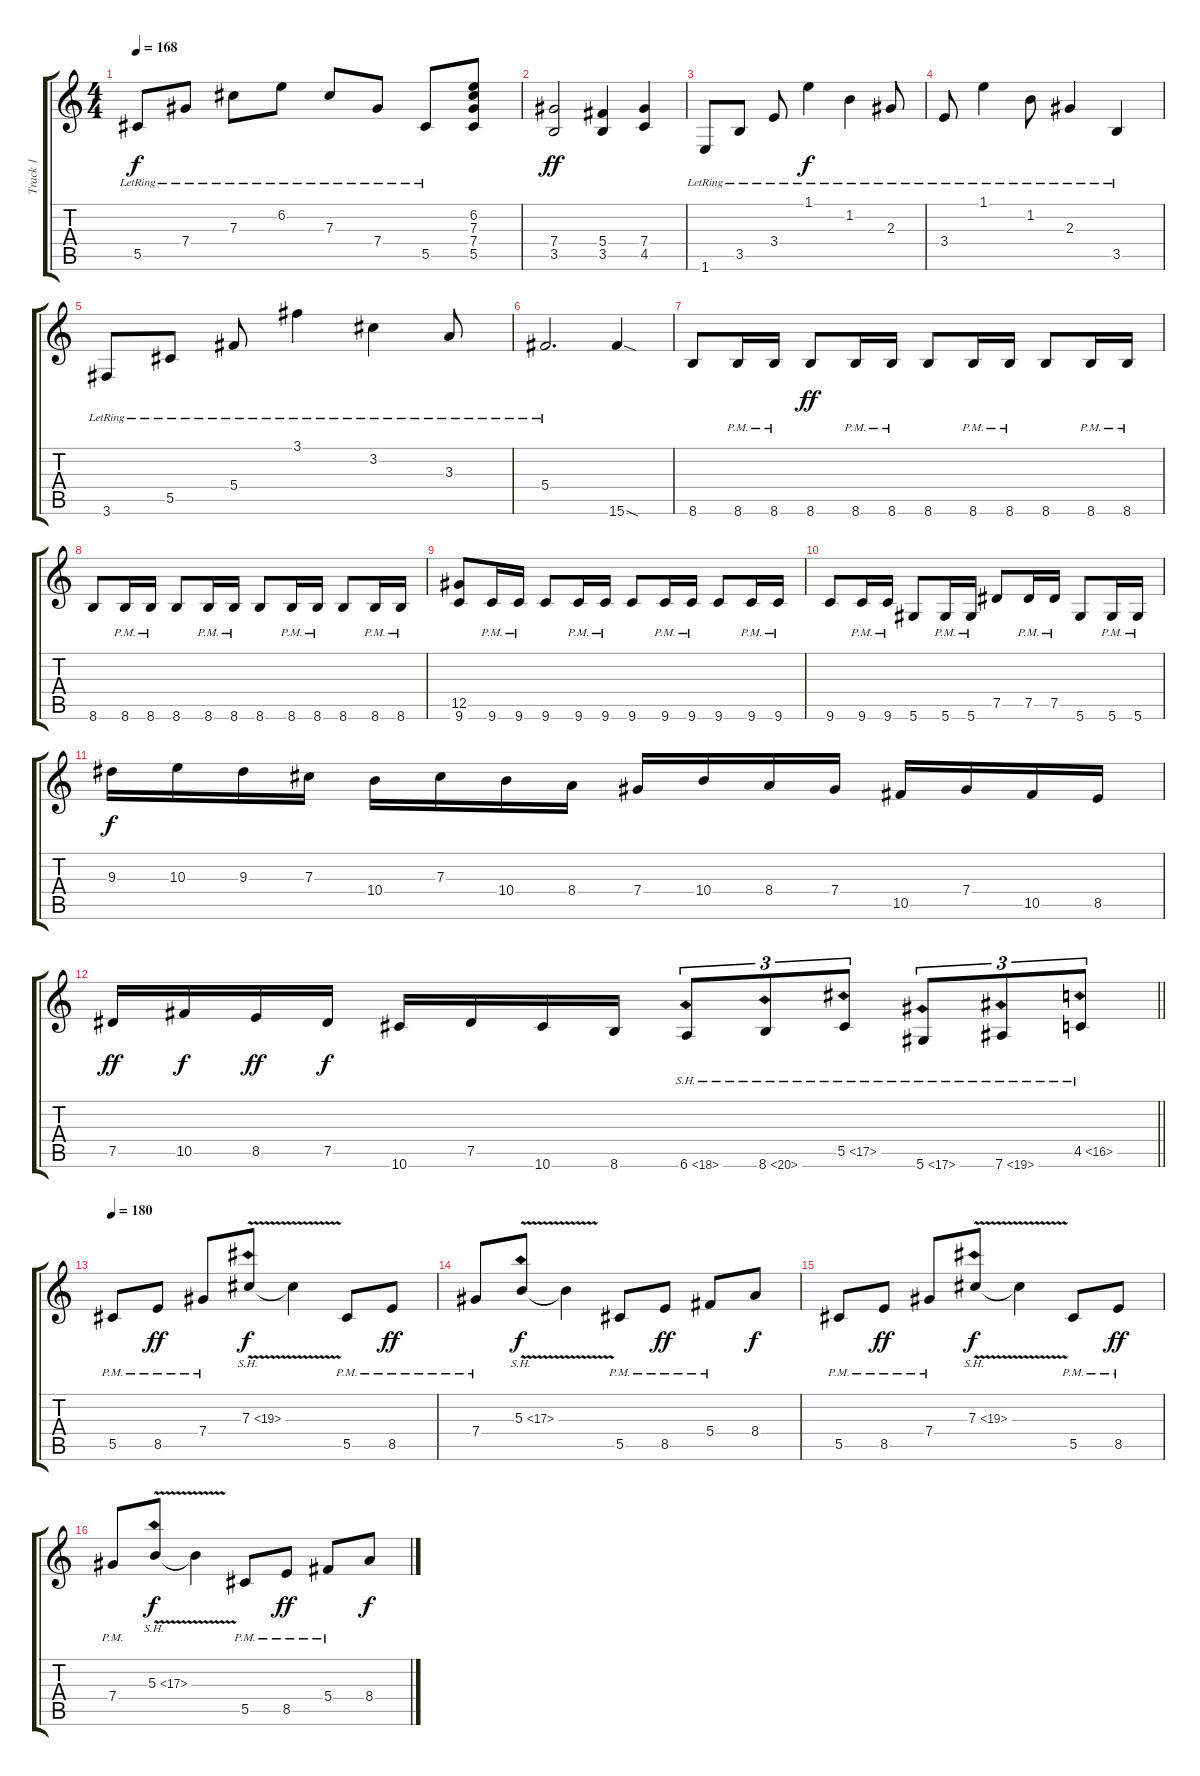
\track ("Track 1" "Track 1") {instrument overdrivenguitar}
\staff {score tabs}
\tuning (Eb4 Bb3 Gb3 Db3 Ab2 Eb2) {hide}
\ts (4 4)
\tempo 168
\clef g2
\ks c
5.5{lr}.8{dy f} 7.4{lr}.8 7.3{lr}.8 6.2{lr}.8 7.3{lr}.8 7.4{lr}.8 5.5{lr}.8 (6.2 7.3 7.4 5.5).8 |
(7.4 3.5).2{dy ff} (5.4 3.5).4 (7.4 4.5).4 |
1.6{lr}.8 3.5{lr}.8 3.4{lr}.8 1.1{lr}.4{dy f} 1.2{lr}.4 2.3{lr}.8 |
3.4{lr}.8 1.1{lr}.4 1.2{lr}.8 2.3{lr}.4 3.5{lr}.4 |
3.6{lr}.8 5.5{lr}.8 5.4{lr}.8 3.1{lr}.4 3.2{lr}.4 3.3{lr}.8 |
5.4{lr}.2{d} 15.6{sod}.4 |
8.6.8 8.6{pm}.16 8.6{pm}.16 8.6.8{dy ff} 8.6{pm}.16 8.6{pm}.16 8.6.8 8.6{pm}.16 8.6{pm}.16 8.6.8 8.6{pm}.16 8.6{pm}.16 |
8.6.8 8.6{pm}.16 8.6{pm}.16 8.6.8 8.6{pm}.16 8.6{pm}.16 8.6.8 8.6{pm}.16 8.6{pm}.16 8.6.8 8.6{pm}.16 8.6{pm}.16 |
(12.5 9.6).8 9.6{pm}.16 9.6{pm}.16 9.6.8 9.6{pm}.16 9.6{pm}.16 9.6.8 9.6{pm}.16 9.6{pm}.16 9.6.8 9.6{pm}.16 9.6{pm}.16 |
9.6.8 9.6{pm}.16 9.6{pm}.16 5.6.8 5.6{pm}.16 5.6{pm}.16 7.5.8 7.5{pm}.16 7.5{pm}.16 5.6.8 5.6{pm}.16 5.6{pm}.16 |
9.3.16{dy f} 10.3.16 9.3.16 7.3.16 10.4.16 7.3.16 10.4.16 8.4.16 7.4.16 10.4.16 8.4.16 7.4.16 10.5.16 7.4.16 10.5.16 8.5.16 |
\barLineRight lightlight
7.5.16{dy ff} 10.5.16{dy f} 8.5.16{dy ff} 7.5.16{dy f} 10.6.16 7.5.16 10.6.16 8.6.16 6.6{sh 12}.8{tu (3 2)} 8.6{sh 12}.8{tu (3 2)} 5.5{sh 12}.8{tu (3 2)} 5.6{sh 12}.8{tu (3 2)} 7.6{sh 12}.8{tu (3 2)} 4.5{sh 12}.8{tu (3 2)} |
\section ("" "")
\tempo 180
5.5{pm}.8 8.5{pm}.8{dy ff} 7.4{pm}.8 7.3{sh 12 v}.8{dy f} 7.3{t}.4 5.5{pm}.8 8.5{pm}.8{dy ff} |
7.4{pm}.8 5.3{sh 12 v}.8{dy f} 5.3{t}.4 5.5{pm}.8 8.5{pm}.8{dy ff} 5.4{pm}.8 8.4.8{dy f} |
5.5{pm}.8 8.5{pm}.8{dy ff} 7.4{pm}.8 7.3{sh 12 v}.8{dy f} 7.3{t}.4 5.5{pm}.8 8.5{pm}.8{dy ff} |
7.4{pm}.8 5.3{sh 12 v}.8{dy f} 5.3{t}.4 5.5{pm}.8 8.5{pm}.8{dy ff} 5.4{pm}.8 8.4.8{dy f}
